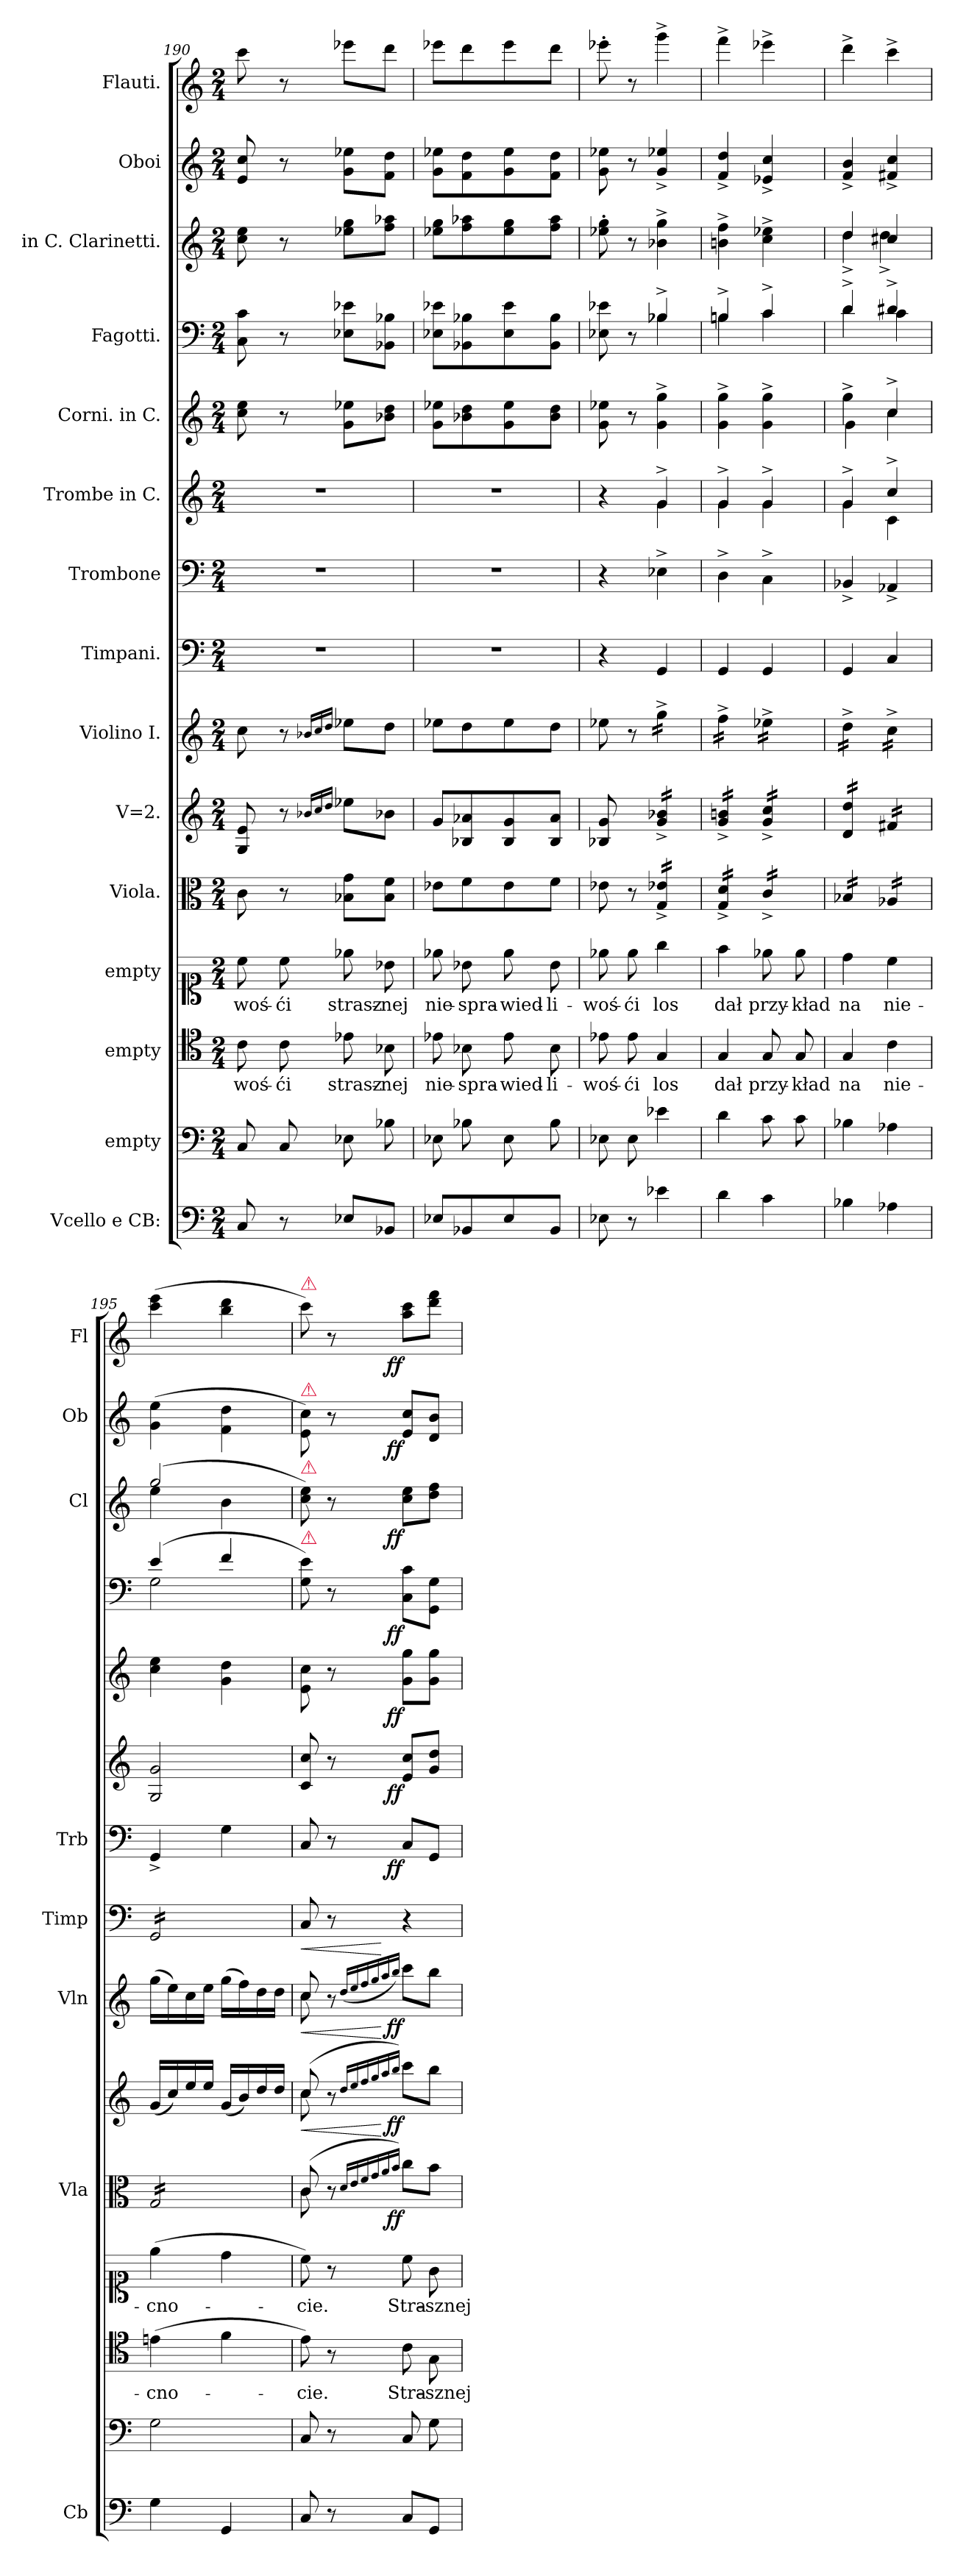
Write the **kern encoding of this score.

**kern	**kern	**kern	**text	**kern	**text	**kern	**dynam	**kern	**dynam	**kern	**dynam	**kern	**kern	**dynam	**kern	**dynam	**kern	**dynam	**kern	**dynam	**kern	**dynam	**kern	**dynam	**kern	**dynam
*part15	*part14	*part13	*part13	*part12	*part12	*part11	*part11	*part10	*part10	*part9	*part9	*part8	*part7	*part7	*part6	*part6	*part5	*part5	*part4	*part4	*part3	*part3	*part2	*part2	*part1	*part1
*staff15	*staff14	*staff13	*staff13	*staff12	*staff12	*staff11	*staff11	*staff10	*staff10	*staff9	*staff9	*staff8	*staff7	*staff7	*staff6	*staff6	*staff5	*staff5	*staff4	*staff4	*staff3	*staff3	*staff2	*staff2	*staff1	*staff1
*I"Vcello e CB:	*I"empty	*I"empty	*	*I"empty	*	*I"Viola.	*	*I"V=2.	*	*I"Violino I.	*	*I"Timpani.	*I"Trombone	*	*I"Trombe in C.	*	*I"Corni. in C.	*	*I"Fagotti.	*	*I"in C. Clarinetti.	*	*I"Oboi	*	*I"Flauti.	*
*I'Cb	*	*	*	*	*	*I'Vla	*	*	*	*I'Vln	*	*I'Timp	*I'Trb	*	*	*	*	*	*	*	*I'Cl	*	*I'Ob	*	*I'Fl	*
*clefF4	*clefF4	*clefC4	*	*clefC1	*	*clefC3	*	*clefG2	*	*clefG2	*	*clefF4	*clefF4	*	*clefG2	*	*clefG2	*	*clefF4	*	*clefG2	*	*clefG2	*	*clefG2	*
*k[]	*k[]	*k[]	*	*k[]	*	*k[]	*	*k[]	*	*k[]	*	*k[]	*k[]	*	*k[]	*	*k[]	*	*k[]	*	*k[]	*	*k[]	*	*k[]	*
*M2/4	*M2/4	*M2/4	*	*M2/4	*	*M2/4	*	*M2/4	*	*M2/4	*	*M2/4	*M2/4	*	*M2/4	*	*M2/4	*	*M2/4	*	*M2/4	*	*M2/4	*	*M2/4	*
=190	=190	=190	=190	=190	=190	=190	=190	=190	=190	=190	=190	=190	=190	=190	=190	=190	=190	=190	=190	=190	=190	=190	=190	=190	=190	=190
!	!	!	!LO:LY:i	!	!	!	!	!	!	!	!	!	!	!	!	!	!	!	!	!	!	!	!	!	!	!
8C/	8C/	8c\	-woś-	8cc\	-woś-	8c\	.	8G/ 8e/	.	8cc\	.	2r	2r	.	2r	.	8cc\ 8ee\	.	8C\ 8c\	.	8cc\ 8ee\	.	8e/ 8cc/	.	8ccc\	.
!	!	!	!LO:LY:i	!	!	!	!	!	!	!	!	!	!	!	!	!	!	!	!	!	!	!	!	!	!	!
8r	8C/	8c\	-ći	8cc\	-ći	8r	.	8r	.	8r	.	.	.	.	.	.	8r	.	8r	.	8r	.	8r	.	8r	.
.	.	.	.	.	.	.	.	16qqb-X/LL	.	16qqb-X/LL	.	.	.	.	.	.	.	.	.	.	.	.	.	.	.	.
.	.	.	.	.	.	.	.	16qqcc/	.	16qqcc/	.	.	.	.	.	.	.	.	.	.	.	.	.	.	.	.
.	.	.	.	.	.	.	.	16qqdd/JJ	.	16qqdd/JJ	.	.	.	.	.	.	.	.	.	.	.	.	.	.	.	.
!	!	!	!LO:LY:i	!	!	!	!	!	!	!	!	!	!	!	!	!	!	!	!	!	!	!	!	!	!	!
8E-X/L	8E-X\	8e-X\	strasz-	8ee-X\	strasz-	8B-X\ 8g\L	.	8ee-X\L	.	8ee-X\L	.	.	.	.	.	.	8g\ 8ee-X\L	.	8E-X\ 8e-X\L	.	8ee-X\ 8gg\L	.	8g\ 8ee-X\L	.	8eee-X\L	.
!	!	!	!LO:LY:i	!	!	!	!	!	!	!	!	!	!	!	!	!	!	!	!	!	!	!	!	!	!	!
8BB-X/J	8B-X\	8B-X\	-nej	8b-X\	-nej	8B-\ 8f\J	.	8b-X\J	.	8dd\J	.	.	.	.	.	.	8b-X\ 8dd\J	.	8BB-X\ 8B-X\J	.	8ff\ 8aa-X\J	.	8f\ 8dd\J	.	8ddd\J	.
=191	=191	=191	=191	=191	=191	=191	=191	=191	=191	=191	=191	=191	=191	=191	=191	=191	=191	=191	=191	=191	=191	=191	=191	=191	=191	=191
!	!	!	!LO:LY:i	!	!	!	!	!	!	!	!	!	!	!	!	!	!	!	!	!	!	!	!	!	!	!
8E-X/L	8E-X\	8e-X\	nie-	8ee-X\	nie-	8e-X\L	.	8g/L	.	8ee-X\L	.	2r	2r	.	2r	.	8g\ 8ee-X\L	.	8E-X\ 8e-X\L	.	8ee-X\ 8gg\L	.	8g\ 8ee-X\L	.	8eee-X\L	.
!	!	!	!LO:LY:i	!	!	!	!	!	!	!	!	!	!	!	!	!	!	!	!	!	!	!	!	!	!	!
8BB-X/	8B-X\	8B-X\	-spra-	8b-X\	-spra-	8f\	.	8B-X/ 8a-X/	.	8dd\	.	.	.	.	.	.	8b-X\ 8dd\	.	8BB-X\ 8B-X\	.	8ff\ 8aa-X\	.	8f\ 8dd\	.	8ddd\	.
!	!	!	!LO:LY:i	!	!	!	!	!	!	!	!	!	!	!	!	!	!	!	!	!	!	!	!	!	!	!
8E-/	8E-\	8e-\	-wied-	8ee-\	-wied-	8e-\	.	8B-/ 8g/	.	8ee-\	.	.	.	.	.	.	8g\ 8ee-\	.	8E-\ 8e-\	.	8ee-\ 8gg\	.	8g\ 8ee-\	.	8eee-\	.
!	!	!	!LO:LY:i	!	!	!	!	!	!	!	!	!	!	!	!	!	!	!	!	!	!	!	!	!	!	!
8BB-/J	8B-\	8B-\	-li-	8b-\	-li-	8f\J	.	8B-/ 8a-/J	.	8dd\J	.	.	.	.	.	.	8b-\ 8dd\J	.	8BB-\ 8B-\J	.	8ff\ 8aa-\J	.	8f\ 8dd\J	.	8ddd\J	.
=192	=192	=192	=192	=192	=192	=192	=192	=192	=192	=192	=192	=192	=192	=192	=192	=192	=192	=192	=192	=192	=192	=192	=192	=192	=192	=192
!	!	!	!LO:LY:i	!	!	!	!	!	!	!	!	!	!	!	!	!	!	!	!	!	!	!	!	!	!	!
*	*	*	*	*	*	*	*	*	*	*	*	*	*	*	*^	*	*	*	*^	*	*	*	*	*	*	*
8E-X\	8E-X\	8e-X\	-woś-	8ee-X\	-woś-	8e-X\	.	8B-X/ 8g/	.	8ee-X\	.	4r	4r	.	4r	4ryy	.	8g\ 8ee-X\	.	8E-X\ 8e-X\	4ryy	.	8ee-X'\ 8gg'\	.	8g\ 8ee-X\	.	8eee-X'\	.
!	!	!	!LO:LY:i	!	!	!	!	!	!	!	!	!	!	!	!	!	!	!	!	!	!	!	!	!	!	!	!	!
8r	8E-\	8e-\	-ći	8ee-\	-ći	8r	.	8ryy	.	8r	.	.	.	.	.	.	.	8r	.	8r	.	.	8r	.	8r	.	8r	.
!	!	!	!LO:LY:i	!	!	!	!	!	!	!	!	!	!	!	!	!	!	!	!	!	!	!	!	!	!	!	!	!
*	*	*	*	*	*	*tremolo	*	*	*	*	*	*	*	*	*	*	*	*	*	*	*	*	*	*	*	*	*	*
*	*	*	*	*	*	*	*	*tremolo	*	*	*	*	*	*	*	*	*	*	*	*	*	*	*	*	*	*	*	*
*	*	*	*	*	*	*	*	*	*	*tremolo	*	*	*	*	*	*	*	*	*	*	*	*	*	*	*	*	*	*
4e-X\	4e-X\	4G/	los	4gg\	los	16G^/ 16e-X^/LL	.	16g^/ 16b-X^/LL	.	16gg^\LL	.	4GG/	4E-X^\	.	4g^/	4g\	.	4g^\ 4gg^\	.	4B-X^</	4B-X\	.	4b-X^\ 4gg^\	.	4g^>/ 4ee-X^>/	.	4ggg^\	.
.	.	.	.	.	.	16G^/ 16e-X^/	.	16g^/ 16b-X^/	.	16gg^\	.	.	.	.	.	.	.	.	.	.	.	.	.	.	.	.	.	.
.	.	.	.	.	.	16G^/ 16e-X^/	.	16g^/ 16b-X^/	.	16gg^\	.	.	.	.	.	.	.	.	.	.	.	.	.	.	.	.	.	.
.	.	.	.	.	.	16G^/ 16e-X^/JJ	.	16g^/ 16b-X^/JJ	.	16gg^\JJ	.	.	.	.	.	.	.	.	.	.	.	.	.	.	.	.	.	.
=193	=193	=193	=193	=193	=193	=193	=193	=193	=193	=193	=193	=193	=193	=193	=193	=193	=193	=193	=193	=193	=193	=193	=193	=193	=193	=193	=193	=193
!	!	!	!LO:LY:i	!	!	!	!	!	!	!	!	!	!	!	!	!	!	!	!	!	!	!	!	!	!	!	!	!
4d\	4d\	4G/	dał	4ff\	dał	16G^/ 16d^/LL	.	16g^/ 16bn^/LL	.	16ff^\LL	.	4GG/	4D^\	.	4g^/	4g\	.	4g^\ 4gg^\	.	4Bn^</	4Bn\	.	4bn^\ 4ff^\	.	4f^/ 4dd^/	.	4fff^\	.
.	.	.	.	.	.	16G^/ 16d^/	.	16g^/ 16bn^/	.	16ff^\	.	.	.	.	.	.	.	.	.	.	.	.	.	.	.	.	.	.
.	.	.	.	.	.	16G^/ 16d^/	.	16g^/ 16bn^/	.	16ff^\	.	.	.	.	.	.	.	.	.	.	.	.	.	.	.	.	.	.
.	.	.	.	.	.	16G^/ 16d^/JJ	.	16g^/ 16bn^/JJ	.	16ff^\JJ	.	.	.	.	.	.	.	.	.	.	.	.	.	.	.	.	.	.
!	!	!	!LO:LY:i	!	!	!	!	!	!	!	!	!	!	!	!	!	!	!	!	!	!	!	!	!	!	!	!	!
4c\	8c\	8G/	przy-	8ee-X\	przy-	16c^/LL	.	16g^/ 16cc^/LL	.	16ee-X^\LL	.	4GG/	4C^\	.	4g^/	4g\	.	4g^\ 4gg^\	.	4c^</	4c\	.	4cc^\ 4ee-X^\	.	4e-X^/ 4cc^/	.	4eee-X^\	.
.	.	.	.	.	.	16c^/	.	16g^/ 16cc^/	.	16ee-X^\	.	.	.	.	.	.	.	.	.	.	.	.	.	.	.	.	.	.
!	!	!	!LO:LY:i	!	!	!	!	!	!	!	!	!	!	!	!	!	!	!	!	!	!	!	!	!	!	!	!	!
.	8c\	8G/	-kład	8ee-\	-kład	16c^/	.	16g^/ 16cc^/	.	16ee-X^\	.	.	.	.	.	.	.	.	.	.	.	.	.	.	.	.	.	.
.	.	.	.	.	.	16c^/JJ	.	16g^/ 16cc^/JJ	.	16ee-X^\JJ	.	.	.	.	.	.	.	.	.	.	.	.	.	.	.	.	.	.
=194	=194	=194	=194	=194	=194	=194	=194	=194	=194	=194	=194	=194	=194	=194	=194	=194	=194	=194	=194	=194	=194	=194	=194	=194	=194	=194	=194	=194
!	!	!	!LO:LY:i	!	!	!	!	!	!	!	!	!	!	!	!	!	!	!	!	!	!	!	!	!	!	!	!	!
*	*	*	*	*	*	*	*	*	*	*	*	*	*	*	*	*	*	*^	*	*	*	*	*^	*	*	*	*	*
4B-X\	4B-X\	4G/	na	4dd\	na	16B-X/LL	.	16d/ 16dd/LL	.	16dd^\LL	.	4GG/	4BB-X^/	.	4g^/	4g\	.	4gg^\	4g\	.	4d^</	4d\	.	4dd/	4dd^>\	.	4f^/ 4b^/	.	4ddd^\	.
.	.	.	.	.	.	16B-X/	.	16d/ 16dd/	.	16dd^\	.	.	.	.	.	.	.	.	.	.	.	.	.	.	.	.	.	.	.	.
.	.	.	.	.	.	16B-X/	.	16d/ 16dd/	.	16dd^\	.	.	.	.	.	.	.	.	.	.	.	.	.	.	.	.	.	.	.	.
.	.	.	.	.	.	16B-X/JJ	.	16d/ 16dd/JJ	.	16dd^\JJ	.	.	.	.	.	.	.	.	.	.	.	.	.	.	.	.	.	.	.	.
!	!	!	!LO:LY:i	!	!	!	!	!	!	!	!	!	!	!	!	!	!	!	!	!	!	!	!	!	!	!	!	!	!	!
4A-X\	4A-X\	4c\	nie-	4cc\	nie-	16A-X/LL	.	16f#X/LL	.	16cc^\LL	.	4C/	4AA-X^/	.	4cc^/	4c\	.	4cc^/	4cc\	.	4d#X^</	4c\	.	4cc#X/	4dd^>\	.	4f#X^/ 4cc^/	.	4ccc^\	.
.	.	.	.	.	.	16A-X/	.	16f#X/	.	16cc^\	.	.	.	.	.	.	.	.	.	.	.	.	.	.	.	.	.	.	.	.
.	.	.	.	.	.	16A-X/	.	16f#X/	.	16cc^\	.	.	.	.	.	.	.	.	.	.	.	.	.	.	.	.	.	.	.	.
.	.	.	.	.	.	16A-X/JJ	.	16f#X/JJ	.	16cc^\JJ	.	.	.	.	.	.	.	.	.	.	.	.	.	.	.	.	.	.	.	.
*	*	*	*	*	*	*	*	*	*	*Xtremolo	*	*	*	*	*	*	*	*	*	*	*	*	*	*	*	*	*	*	*	*
*	*	*	*	*	*	*	*	*Xtremolo	*	*	*	*	*	*	*	*	*	*	*	*	*	*	*	*	*	*	*	*	*	*
=195	=195	=195	=195	=195	=195	=195	=195	=195	=195	=195	=195	=195	=195	=195	=195	=195	=195	=195	=195	=195	=195	=195	=195	=195	=195	=195	=195	=195	=195	=195
!	!	!	!LO:LY:i	!	!	!	!	!	!	!	!	!	!	!	!	!	!	!	!	!	!	!	!	!	!	!	!	!	!	!
*	*	*	*	*	*	*	*	*	*	*	*	*	*	*	*v	*v	*	*	*	*	*	*	*	*	*	*	*	*	*	*
*	*	*	*	*	*	*	*	*	*	*	*	*	*	*	*	*	*v	*v	*	*	*	*	*	*	*	*	*	*	*
*	*	*	*	*	*	*	*	*	*	*	*	*tremolo	*	*	*	*	*	*	*	*	*	*	*	*	*	*	*	*
4G\	2G\	(4en\	-cno-	(4ee\	-cno-	16G/LL	.	(16g/LL	.	(16gg\LL	.	16GG/LL	4GG^/	.	2G/ 2g/	.	4cc\ 4ee\	.	(4e/	2G\	.	(2gg/	4ee\	.	(4g\ 4ee\	.	(4ccc\ 4eee\	.
.	.	.	.	.	.	16G/	.	16cc/)	.	16ee\)	.	16GG/	.	.	.	.	.	.	.	.	.	.	.	.	.	.	.	.
.	.	.	.	.	.	16G/	.	16ee/	.	16cc\	.	16GG/	.	.	.	.	.	.	.	.	.	.	.	.	.	.	.	.
.	.	.	.	.	.	16G/	.	16ee/JJ	.	16ee\JJ	.	16GG/	.	.	.	.	.	.	.	.	.	.	.	.	.	.	.	.
4GG/	.	4f\	.	4dd\	.	16G/	.	(16g/LL	.	(16gg\LL	.	16GG/	4G\	.	.	.	4g\ 4dd\	.	4f/	.	.	.	4b\	.	4f\ 4dd\	.	4bb\ 4ddd\	.
.	.	.	.	.	.	16G/	.	16b/)	.	16ff\)	.	16GG/	.	.	.	.	.	.	.	.	.	.	.	.	.	.	.	.
.	.	.	.	.	.	16G/	.	16dd/	.	16dd\	.	16GG/	.	.	.	.	.	.	.	.	.	.	.	.	.	.	.	.
.	.	.	.	.	.	16G/JJ	.	16dd/JJ	.	16dd\JJ	.	16GG/JJ	.	.	.	.	.	.	.	.	.	.	.	.	.	.	.	.
*	*	*	*	*	*	*	*	*	*	*	*	*Xtremolo	*	*	*	*	*	*	*	*	*	*	*	*	*	*	*	*
*	*	*	*	*	*	*Xtremolo	*	*	*	*	*	*	*	*	*	*	*	*	*	*	*	*	*	*	*	*	*	*
*	*	*	*	*	*	*	*	*	*	*	*	*	*	*	*	*	*	*	*v	*v	*	*	*	*	*	*	*	*
*	*	*	*	*	*	*	*	*	*	*	*	*	*	*	*	*	*	*	*	*	*v	*v	*	*	*	*	*
=196	=196	=196	=196	=196	=196	=196	=196	=196	=196	=196	=196	=196	=196	=196	=196	=196	=196	=196	=196	=196	=196	=196	=196	=196	=196	=196
!	!	!	!	!	!	!	!	!	!	!	!	!	!	!	!	!	!	!	!	!	!	!	!	!	!LO:TX:a:color=crimson:t=⚠	!
!	!	!	!	!	!	!	!	!	!	!	!	!	!	!	!	!	!	!	!	!	!	!	!LO:TX:a:color=crimson:t=⚠	!	!	!
!	!	!	!	!	!	!	!	!	!	!	!	!	!	!	!	!	!	!	!	!	!LO:TX:a:color=crimson:t=⚠	!	!	!	!	!
!	!	!	!	!	!	!	!	!	!	!	!	!	!	!	!	!	!	!	!LO:TX:a:color=crimson:t=⚠	!	!	!	!	!	!	!
!	!	!	!	!	!	!	!	!	!	!LO:TX:a:color=crimson:t=⚠	!	!	!	!	!	!	!	!	!	!	!	!	!	!	!	!
!	!	!	!	!	!	!	!	!LO:TX:a:color=crimson:t=⚠	!	!	!	!	!	!	!	!	!	!	!	!	!	!	!	!	!	!
!	!	!	!	!	!	!LO:TX:a:color=crimson:t=⚠	!	!	!	!	!	!	!	!	!	!	!	!	!	!	!	!	!	!	!	!
!	!	!	!LO:LY:i	!	!	!	!LO:HP:a	!	!LO:HP:a	!	!LO:HP:a	!	!	!	!	!	!	!	!	!	!	!	!	!	!	!
*	*	*	*	*	*	*^	*	*^	*	*^	*	*	*	*	*	*	*	*	*	*	*	*	*	*	*	*
8C/	8C/	8e\)	-cie.	8cc\)	-cie.	(<8c/	8c\	<	(<8cc/	8cc\	<	8cc/	8cc\	<	8C/	8C/	.	8c/ 8cc/	.	8e\ 8cc\	.	8G\ 8e\)	.	8cc\ 8ee\)	.	8e\ 8cc\)	.	8ccc\)	.
8r	8r	8r	.	8r	.	8r	4.ryy	.	8r	4.ryy	.	8r	4.ryy	.	8r	8r	.	8r	.	8r	.	8r	.	8r	.	8r	.	8r	.
.	.	.	.	.	.	16qqd/LL	.	.	16qqdd/LL	.	.	(16qqdd/LL	.	.	.	.	.	.	.	.	.	.	.	.	.	.	.	.	.
.	.	.	.	.	.	16qqe/	.	.	16qqee/	.	.	16qqee/	.	.	.	.	.	.	.	.	.	.	.	.	.	.	.	.	.
.	.	.	.	.	.	16qqf/	.	.	16qqff/	.	.	16qqff/	.	.	.	.	.	.	.	.	.	.	.	.	.	.	.	.	.
.	.	.	.	.	.	16qqg/	.	.	16qqgg/	.	.	16qqgg/	.	.	.	.	.	.	.	.	.	.	.	.	.	.	.	.	.
.	.	.	.	.	.	16qqa/	.	.	16qqaa/	.	.	16qqaa/	.	.	.	.	.	.	.	.	.	.	.	.	.	.	.	.	.
.	.	.	.	.	.	16qqb/JJ)	.	.	16qqbb/JJ)	.	.	16qqbb/JJ)	.	.	.	.	.	.	.	.	.	.	.	.	.	.	.	.	.
!	!	!	!LO:LY:i	!	!	!	!	!LO:DY:n=1:rj	!	!	!LO:DY:n=1:rj	!	!	!LO:DY:n=1:rj	!	!	!LO:DY:rj	!	!LO:DY:rj	!	!LO:DY:rj	!	!LO:DY:rj	!	!LO:DY:rj	!	!LO:DY:rj	!	!LO:DY:rj
8C/L	8C/	8c\	Stra-	8cc\	Stra-	8cc\L	.	[ ff	8ccc\L	.	[ ff	8ccc\L	.	[ ff	4r	8C/L	ff	8e/ 8cc/L	ff	8g\ 8gg\L	ff	8C\ 8c\L	ff	8cc\ 8ee\L	ff	8e/ 8cc/L	ff	8aa\ 8ccc\L	ff
!	!	!	!LO:LY:i	!	!	!	!	!	!	!	!	!	!	!	!	!	!	!	!	!	!	!	!	!	!	!	!	!	!
8GG/J	8G\	8G\	-sznej	8g\	-sznej	8b\J	.	.	8bb\J	.	.	8bb\J	.	.	.	8GG/J	.	8g/ 8dd/J	.	8g\ 8gg\J	.	8GG\ 8G\J	.	8dd\ 8ff\J	.	8d/ 8b/J	.	8ddd\ 8fff\J	.
*	*	*	*	*	*	*v	*v	*	*	*	*	*v	*v	*	*	*	*	*	*	*	*	*	*	*	*	*	*	*	*
*	*	*	*	*	*	*	*	*v	*v	*	*	*	*	*	*	*	*	*	*	*	*	*	*	*	*	*	*
=	=	=	=	=	=	=	=	=	=	=	=	=	=	=	=	=	=	=	=	=	=	=	=	=	=	=
*-	*-	*-	*-	*-	*-	*-	*-	*-	*-	*-	*-	*-	*-	*-	*-	*-	*-	*-	*-	*-	*-	*-	*-	*-	*-	*-
